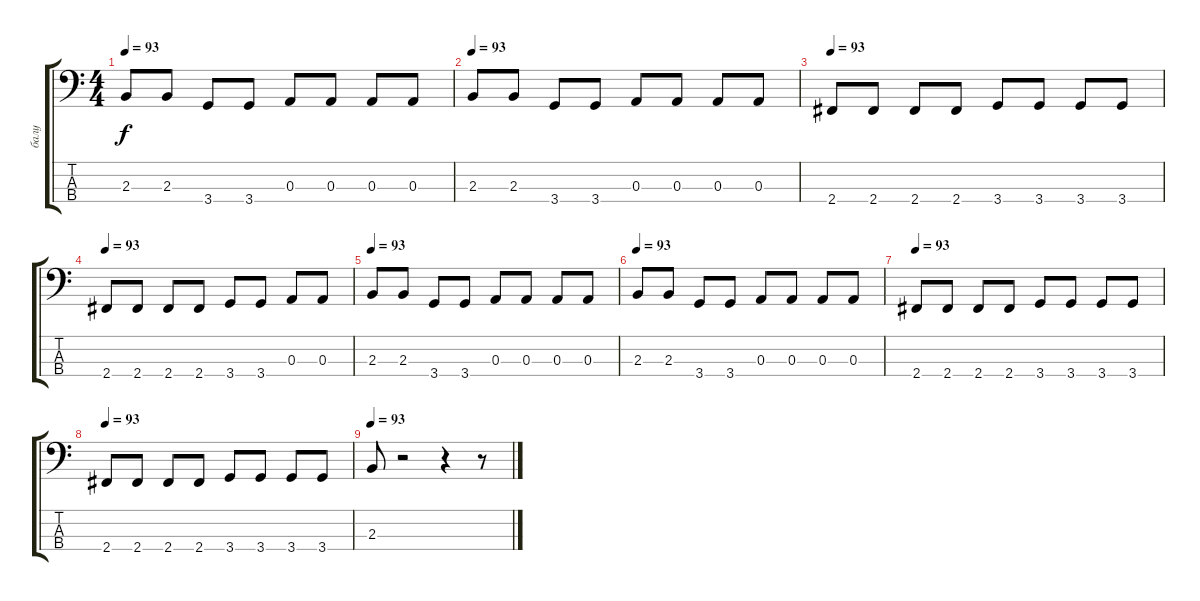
\track ("балу" "балу") {instrument electricbasspick}
\staff {score tabs}
\tuning (G2 D2 A1 E1) {hide}
\ts (4 4)
\tempo 93
\clef f4
\ks c
2.3.8{dy f} 2.3.8 3.4.8 3.4.8 0.3.8 0.3.8 0.3.8 0.3.8 |
\tempo 93
2.3.8 2.3.8 3.4.8 3.4.8 0.3.8 0.3.8 0.3.8 0.3.8 |
\tempo 93
2.4.8 2.4.8 2.4.8 2.4.8 3.4.8 3.4.8 3.4.8 3.4.8 |
\tempo 93
2.4.8 2.4.8 2.4.8 2.4.8 3.4.8 3.4.8 0.3.8 0.3.8 |
\tempo 93
2.3.8 2.3.8 3.4.8 3.4.8 0.3.8 0.3.8 0.3.8 0.3.8 |
\tempo 93
2.3.8 2.3.8 3.4.8 3.4.8 0.3.8 0.3.8 0.3.8 0.3.8 |
\tempo 93
2.4.8 2.4.8 2.4.8 2.4.8 3.4.8 3.4.8 3.4.8 3.4.8 |
\tempo 93
2.4.8 2.4.8 2.4.8 2.4.8 3.4.8 3.4.8 3.4.8 3.4.8 |
\tempo 93
2.3.8 r.2 r.4 r.8
